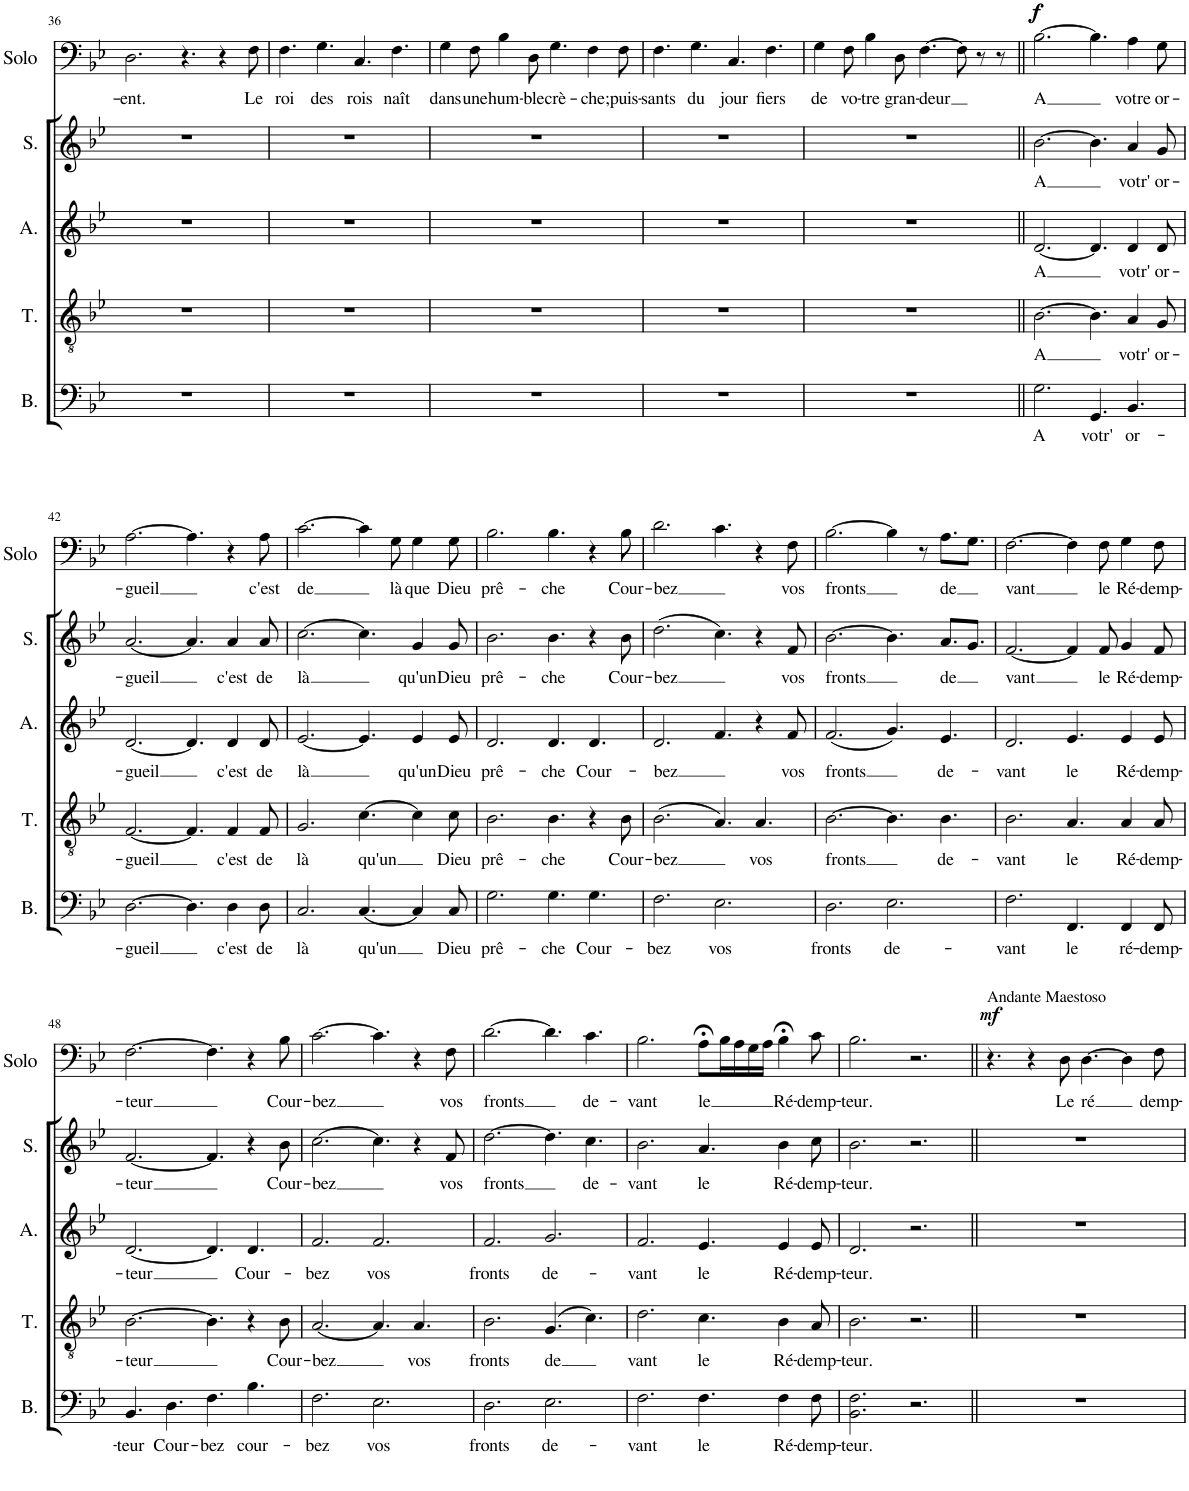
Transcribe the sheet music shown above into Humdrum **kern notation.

**kern	**text	**kern	**text	**kern	**text	**kern	**text	**kern	**text	**dynam
*part5	*part5	*part4	*part4	*part3	*part3	*part2	*part2	*part1	*part1	*part1
*staff5	*staff5	*staff4	*staff4	*staff3	*staff3	*staff2	*staff2	*staff1	*staff1	*staff1
*I"Bass	*	*I"Tenor	*	*I"Alto	*	*I"Soprano	*	*I"Solo	*	*
*I'B.	*	*I'T.	*	*I'A.	*	*I'S.	*	*I'Solo	*	*
!!LO:PB:g=z
*clefF4	*	*clefGv2	*	*clefG2	*	*clefG2	*	*clefF4	*	*
*	*	*	*	*	*	*	*	*Trd7c12	*	*
*k[b-e-]	*	*k[b-e-]	*	*k[b-e-]	*	*k[b-e-]	*	*k[b-e-]	*	*
*M12/8	*	*M12/8	*	*M12/8	*	*M12/8	*	*M12/8	*	*
=36	=36	=36	=36	=36	=36	=36	=36	=36	=36	=36
!	!	!	!	!	!	!	!	!	!LO:LY:b	!
1.r	.	1.r	.	1.r	.	1.r	.	2.D\	-ent.	.
.	.	.	.	.	.	.	.	4.r	.	.
.	.	.	.	.	.	.	.	4r	.	.
!	!	!	!	!	!	!	!	!	!LO:LY:b	!
.	.	.	.	.	.	.	.	8F\	Le	.
=37	=37	=37	=37	=37	=37	=37	=37	=37	=37	=37
!	!	!	!	!	!	!	!	!	!LO:LY:b	!
1.r	.	1.r	.	1.r	.	1.r	.	4.F\	roi	.
!	!	!	!	!	!	!	!	!	!LO:LY:b	!
.	.	.	.	.	.	.	.	4.G\	des	.
!	!	!	!	!	!	!	!	!	!LO:LY:b	!
.	.	.	.	.	.	.	.	4.C/	rois	.
!	!	!	!	!	!	!	!	!	!LO:LY:b	!
.	.	.	.	.	.	.	.	4.F\	naît	.
=38	=38	=38	=38	=38	=38	=38	=38	=38	=38	=38
!	!	!	!	!	!	!	!	!	!LO:LY:b	!
1.r	.	1.r	.	1.r	.	1.r	.	4G\	dans	.
!	!	!	!	!	!	!	!	!	!LO:LY:b	!
.	.	.	.	.	.	.	.	8F\	une	.
!	!	!	!	!	!	!	!	!	!LO:LY:b	!
.	.	.	.	.	.	.	.	4B-\	hum-	.
!	!	!	!	!	!	!	!	!	!LO:LY:b	!
.	.	.	.	.	.	.	.	8D\	-ble	.
!	!	!	!	!	!	!	!	!	!LO:LY:b	!
.	.	.	.	.	.	.	.	4.G\	crè-	.
!	!	!	!	!	!	!	!	!	!LO:LY:b	!
.	.	.	.	.	.	.	.	4F\	-che;	.
!	!	!	!	!	!	!	!	!	!LO:LY:b	!
.	.	.	.	.	.	.	.	8F\	puis-	.
=39	=39	=39	=39	=39	=39	=39	=39	=39	=39	=39
!	!	!	!	!	!	!	!	!	!LO:LY:b	!
1.r	.	1.r	.	1.r	.	1.r	.	4.F\	-sants	.
!	!	!	!	!	!	!	!	!	!LO:LY:b	!
.	.	.	.	.	.	.	.	4.G\	du	.
!	!	!	!	!	!	!	!	!	!LO:LY:b	!
.	.	.	.	.	.	.	.	4.C/	jour	.
!	!	!	!	!	!	!	!	!	!LO:LY:b	!
.	.	.	.	.	.	.	.	4.F\	fiers	.
=40	=40	=40	=40	=40	=40	=40	=40	=40	=40	=40
!	!	!	!	!	!	!	!	!	!LO:LY:b	!
1.r	.	1.r	.	1.r	.	1.r	.	4G\	de	.
!	!	!	!	!	!	!	!	!	!LO:LY:b	!
.	.	.	.	.	.	.	.	8F\	vo-	.
!	!	!	!	!	!	!	!	!	!LO:LY:b	!
.	.	.	.	.	.	.	.	4B-\	-tre	.
!	!	!	!	!	!	!	!	!	!LO:LY:b	!
.	.	.	.	.	.	.	.	8D\	gran-	.
!	!	!	!	!	!	!	!	!	!LO:LY:b	!
.	.	.	.	.	.	.	.	[4.F\	-deur	.
.	.	.	.	.	.	.	.	8F\]	.	.
.	.	.	.	.	.	.	.	8r	.	.
.	.	.	.	.	.	.	.	8r	.	.
=41||	=41||	=41||	=41||	=41||	=41||	=41||	=41||	=41||	=41||	=41||
!	!LO:LY:b	!	!LO:LY:b	!	!LO:LY:b	!	!LO:LY:b	!	!LO:LY:b	!LO:DY:a
!	!	!	!	!	!	!	!	!	!	!LO:DY:n=1:a
2.G\	A	[2.B-\	A	[2.d/	A	[2.b-\	A	[2.B-\	A	f f
!	!LO:LY:b	!	!	!	!	!	!	!	!	!
4.GG/	votr'	4.B-\]	.	4.d/]	.	4.b-\]	.	4.B-\]	.	.
!	!LO:LY:b	!	!LO:LY:b	!	!LO:LY:b	!	!LO:LY:b	!	!LO:LY:b	!
4.BB-/	or-	4A/	votr'	4d/	votr'	4a/	votr'	4A\	votre	.
!	!	!	!LO:LY:b	!	!LO:LY:b	!	!LO:LY:b	!	!LO:LY:b	!
.	.	8G/	or-	8d/	or-	8g/	or-	8G\	or-	.
!!LO:LB:g=z
=42	=42	=42	=42	=42	=42	=42	=42	=42	=42	=42
!	!LO:LY:b	!	!LO:LY:b	!	!LO:LY:b	!	!LO:LY:b	!	!LO:LY:b	!
[2.D\	-gueil	[2.F/	-gueil	[2.d/	-gueil	[2.a/	-gueil	[2.A\	-gueil	.
4.D\]	.	4.F/]	.	4.d/]	.	4.a/]	.	4.A\]	.	.
!	!LO:LY:b	!	!LO:LY:b	!	!LO:LY:b	!	!LO:LY:b	!	!	!
4D\	c'est	4F/	c'est	4d/	c'est	4a/	c'est	4r	.	.
!	!LO:LY:b	!	!LO:LY:b	!	!LO:LY:b	!	!LO:LY:b	!	!LO:LY:b	!
8D\	de	8F/	de	8d/	de	8a/	de	8A\	c'est	.
=43	=43	=43	=43	=43	=43	=43	=43	=43	=43	=43
!	!LO:LY:b	!	!LO:LY:b	!	!LO:LY:b	!	!LO:LY:b	!	!LO:LY:b	!
2.C/	là	2.G/	là	[2.e-/	là	[2.cc\	là	[2.c\	de	.
!	!LO:LY:b	!	!LO:LY:b	!	!	!	!	!	!	!
[4.C/	qu'un	[4.c\	qu'un	4.e-/]	.	4.cc\]	.	4c\]	.	.
!	!	!	!	!	!	!	!	!	!LO:LY:b	!
.	.	.	.	.	.	.	.	8G\	là	.
!	!	!	!	!	!LO:LY:b	!	!LO:LY:b	!	!LO:LY:b	!
4C/]	.	4c\]	.	4e-/	qu'un	4g/	qu'un	4G\	que	.
!	!LO:LY:b	!	!LO:LY:b	!	!LO:LY:b	!	!LO:LY:b	!	!LO:LY:b	!
8C/	Dieu	8c\	Dieu	8e-/	Dieu	8g/	Dieu	8G\	Dieu	.
=44	=44	=44	=44	=44	=44	=44	=44	=44	=44	=44
!	!LO:LY:b	!	!LO:LY:b	!	!LO:LY:b	!	!LO:LY:b	!	!LO:LY:b	!
2.G\	prê-	2.B-\	prê-	2.d/	prê-	2.b-\	prê-	2.B-\	prê-	.
!	!LO:LY:b	!	!LO:LY:b	!	!LO:LY:b	!	!LO:LY:b	!	!LO:LY:b	!
4.G\	-che	4.B-\	-che	4.d/	-che	4.b-\	-che	4.B-\	-che	.
!	!LO:LY:b	!	!	!	!LO:LY:b	!	!	!	!	!
4.G\	Cour-	4r	.	4.d/	Cour-	4r	.	4r	.	.
!	!	!	!LO:LY:b	!	!	!	!LO:LY:b	!	!LO:LY:b	!
.	.	8B-\	Cour-	.	.	8b-\	Cour-	8B-\	Cour-	.
=45	=45	=45	=45	=45	=45	=45	=45	=45	=45	=45
!	!LO:LY:b	!	!LO:LY:b	!	!LO:LY:b	!	!LO:LY:b	!	!LO:LY:b	!
2.F\	-bez	(2.B-\	-bez	2.d/	-bez	(2.dd\	-bez	2.d\	-bez	.
!	!LO:LY:b	!	!	!	!	!	!	!	!	!
2.E-\	vos	4.A/)	.	4.f/	.	4.cc\)	.	4.c\	.	.
!	!	!	!LO:LY:b	!	!	!	!	!	!	!
.	.	4.A/	vos	4r	.	4r	.	4r	.	.
!	!	!	!	!	!LO:LY:b	!	!LO:LY:b	!	!LO:LY:b	!
.	.	.	.	8f/	vos	8f/	vos	8F\	vos	.
=46	=46	=46	=46	=46	=46	=46	=46	=46	=46	=46
!	!LO:LY:b	!	!LO:LY:b	!	!LO:LY:b	!	!LO:LY:b	!	!LO:LY:b	!
2.D\	fronts	[2.B-\	fronts	(2.f/	fronts	[2.b-\	fronts	[2.B-\	fronts	.
!	!LO:LY:b	!	!	!	!	!	!	!	!	!
2.E-\	de-	4.B-\]	.	4.g/)	.	4.b-\]	.	4B-\]	.	.
.	.	.	.	.	.	.	.	8r	.	.
!	!	!	!LO:LY:b	!	!LO:LY:b	!	!LO:LY:b	!	!LO:LY:b	!
.	.	4.B-\	de-	4.e-/	de-	8.a/L	de	8.A\L	de	.
.	.	.	.	.	.	8.g/J	.	8.G\J	.	.
=47	=47	=47	=47	=47	=47	=47	=47	=47	=47	=47
!	!LO:LY:b	!	!LO:LY:b	!	!LO:LY:b	!	!LO:LY:b	!	!LO:LY:b	!
2.F\	-vant	2.B-\	-vant	2.d/	-vant	[2.f/	vant	[2.F\	vant	.
!	!LO:LY:b	!	!LO:LY:b	!	!LO:LY:b	!	!	!	!	!
4.FF/	le	4.A/	le	4.e-/	le	4f/]	.	4F\]	.	.
!	!	!	!	!	!	!	!LO:LY:b	!	!LO:LY:b	!
.	.	.	.	.	.	8f/	le	8F\	le	.
!	!LO:LY:b	!	!LO:LY:b	!	!LO:LY:b	!	!LO:LY:b	!	!LO:LY:b	!
4FF/	ré-	4A/	Ré-	4e-/	Ré-	4g/	Ré-	4G\	Ré-	.
!	!LO:LY:b	!	!LO:LY:b	!	!LO:LY:b	!	!LO:LY:b	!	!LO:LY:b	!
8FF/	-demp-	8A/	-demp-	8e-/	-demp-	8f/	-demp-	8F\	-demp-	.
!!LO:LB:g=z
=48	=48	=48	=48	=48	=48	=48	=48	=48	=48	=48
!	!LO:LY:b	!	!LO:LY:b	!	!LO:LY:b	!	!LO:LY:b	!	!LO:LY:b	!
4.BB-/	-teur	[2.B-\	-teur	[2.d/	-teur	[2.f/	-teur	[2.F\	-teur	.
!	!LO:LY:b	!	!	!	!	!	!	!	!	!
4.D\	Cour-	.	.	.	.	.	.	.	.	.
!	!LO:LY:b	!	!	!	!	!	!	!	!	!
4.F\	-bez	4.B-\]	.	4.d/]	.	4.f/]	.	4.F\]	.	.
!	!LO:LY:b	!	!	!	!LO:LY:b	!	!	!	!	!
4.B-\	cour-	4r	.	4.d/	Cour-	4r	.	4r	.	.
!	!	!	!LO:LY:b	!	!	!	!LO:LY:b	!	!LO:LY:b	!
.	.	8B-\	Cour-	.	.	8b-\	Cour-	8B-\	Cour-	.
=49	=49	=49	=49	=49	=49	=49	=49	=49	=49	=49
!	!LO:LY:b	!	!LO:LY:b	!	!LO:LY:b	!	!LO:LY:b	!	!LO:LY:b	!
2.F\	-bez	[2.A/	-bez	2.f/	-bez	[2.cc\	-bez	[2.c\	-bez	.
!	!LO:LY:b	!	!	!	!LO:LY:b	!	!	!	!	!
2.E-\	vos	4.A/]	.	2.f/	vos	4.cc\]	.	4.c\]	.	.
!	!	!	!LO:LY:b	!	!	!	!	!	!	!
.	.	4.A/	vos	.	.	4r	.	4r	.	.
!	!	!	!	!	!	!	!LO:LY:b	!	!LO:LY:b	!
.	.	.	.	.	.	8f/	vos	8F\	vos	.
=50	=50	=50	=50	=50	=50	=50	=50	=50	=50	=50
!	!LO:LY:b	!	!LO:LY:b	!	!LO:LY:b	!	!LO:LY:b	!	!LO:LY:b	!
2.D\	fronts	2.B-\	fronts	2.f/	fronts	[2.dd\	fronts	[2.d\	fronts	.
!	!LO:LY:b	!	!LO:LY:b	!	!LO:LY:b	!	!	!	!	!
2.E-\	de-	(4.G/	de	2.g/	de-	4.dd\]	.	4.d\]	.	.
!	!	!	!	!	!	!	!LO:LY:b	!	!LO:LY:b	!
.	.	4.c\)	.	.	.	4.cc\	de-	4.c\	de-	.
=51	=51	=51	=51	=51	=51	=51	=51	=51	=51	=51
!	!LO:LY:b	!	!LO:LY:b	!	!LO:LY:b	!	!LO:LY:b	!	!LO:LY:b	!
2.F\	-vant	2.d\	vant	2.f/	-vant	2.b-\	-vant	2.B-\	-vant	.
!	!LO:LY:b	!	!LO:LY:b	!	!LO:LY:b	!	!LO:LY:b	!	!LO:LY:b	!
4.F\	le	4.c\	le	4.e-/	le	4.a/	le	8A;<\L	le	.
.	.	.	.	.	.	.	.	16B-\L	.	.
.	.	.	.	.	.	.	.	16A\	.	.
.	.	.	.	.	.	.	.	16G\	.	.
.	.	.	.	.	.	.	.	16A\JJ	.	.
!	!LO:LY:b	!	!LO:LY:b	!	!LO:LY:b	!	!LO:LY:b	!	!LO:LY:b	!
4F\	Ré-	4B-\	Ré-	4e-/	Ré-	4b-\	Ré-	4B-;<\	Ré-	.
!	!LO:LY:b	!	!LO:LY:b	!	!LO:LY:b	!	!LO:LY:b	!	!LO:LY:b	!
8F\	-demp-	8A/	-demp-	8e-/	-demp-	8cc\	-demp-	8c\	-demp-	.
=52	=52	=52	=52	=52	=52	=52	=52	=52	=52	=52
!	!LO:LY:b	!	!LO:LY:b	!	!LO:LY:b	!	!LO:LY:b	!	!LO:LY:b	!
2.BB-\ 2.F\	-teur.	2.B-\	-teur.	2.d/	-teur.	2.b-\	-teur.	2.B-\	-teur.	.
2.r	.	2.r	.	2.r	.	2.r	.	2.r	.	.
=53||	=53||	=53||	=53||	=53||	=53||	=53||	=53||	=53||	=53||	=53||
!	!	!	!	!	!	!	!	!LO:TX:a:t=Andante Maestoso	!	!
!	!	!	!	!	!	!	!	!	!	!LO:DY:a
1.r	.	1.r	.	1.r	.	1.r	.	4.r	.	mf
.	.	.	.	.	.	.	.	4r	.	.
!	!	!	!	!	!	!	!	!	!LO:LY:b	!
.	.	.	.	.	.	.	.	8D\	Le	.
!	!	!	!	!	!	!	!	!	!LO:LY:b	!
.	.	.	.	.	.	.	.	[4.D\	ré	.
.	.	.	.	.	.	.	.	4D\]	.	.
!	!	!	!	!	!	!	!	!	!LO:LY:b	!
.	.	.	.	.	.	.	.	8F\	demp-	.
=	=	=	=	=	=	=	=	=	=	=
*-	*-	*-	*-	*-	*-	*-	*-	*-	*-	*-
